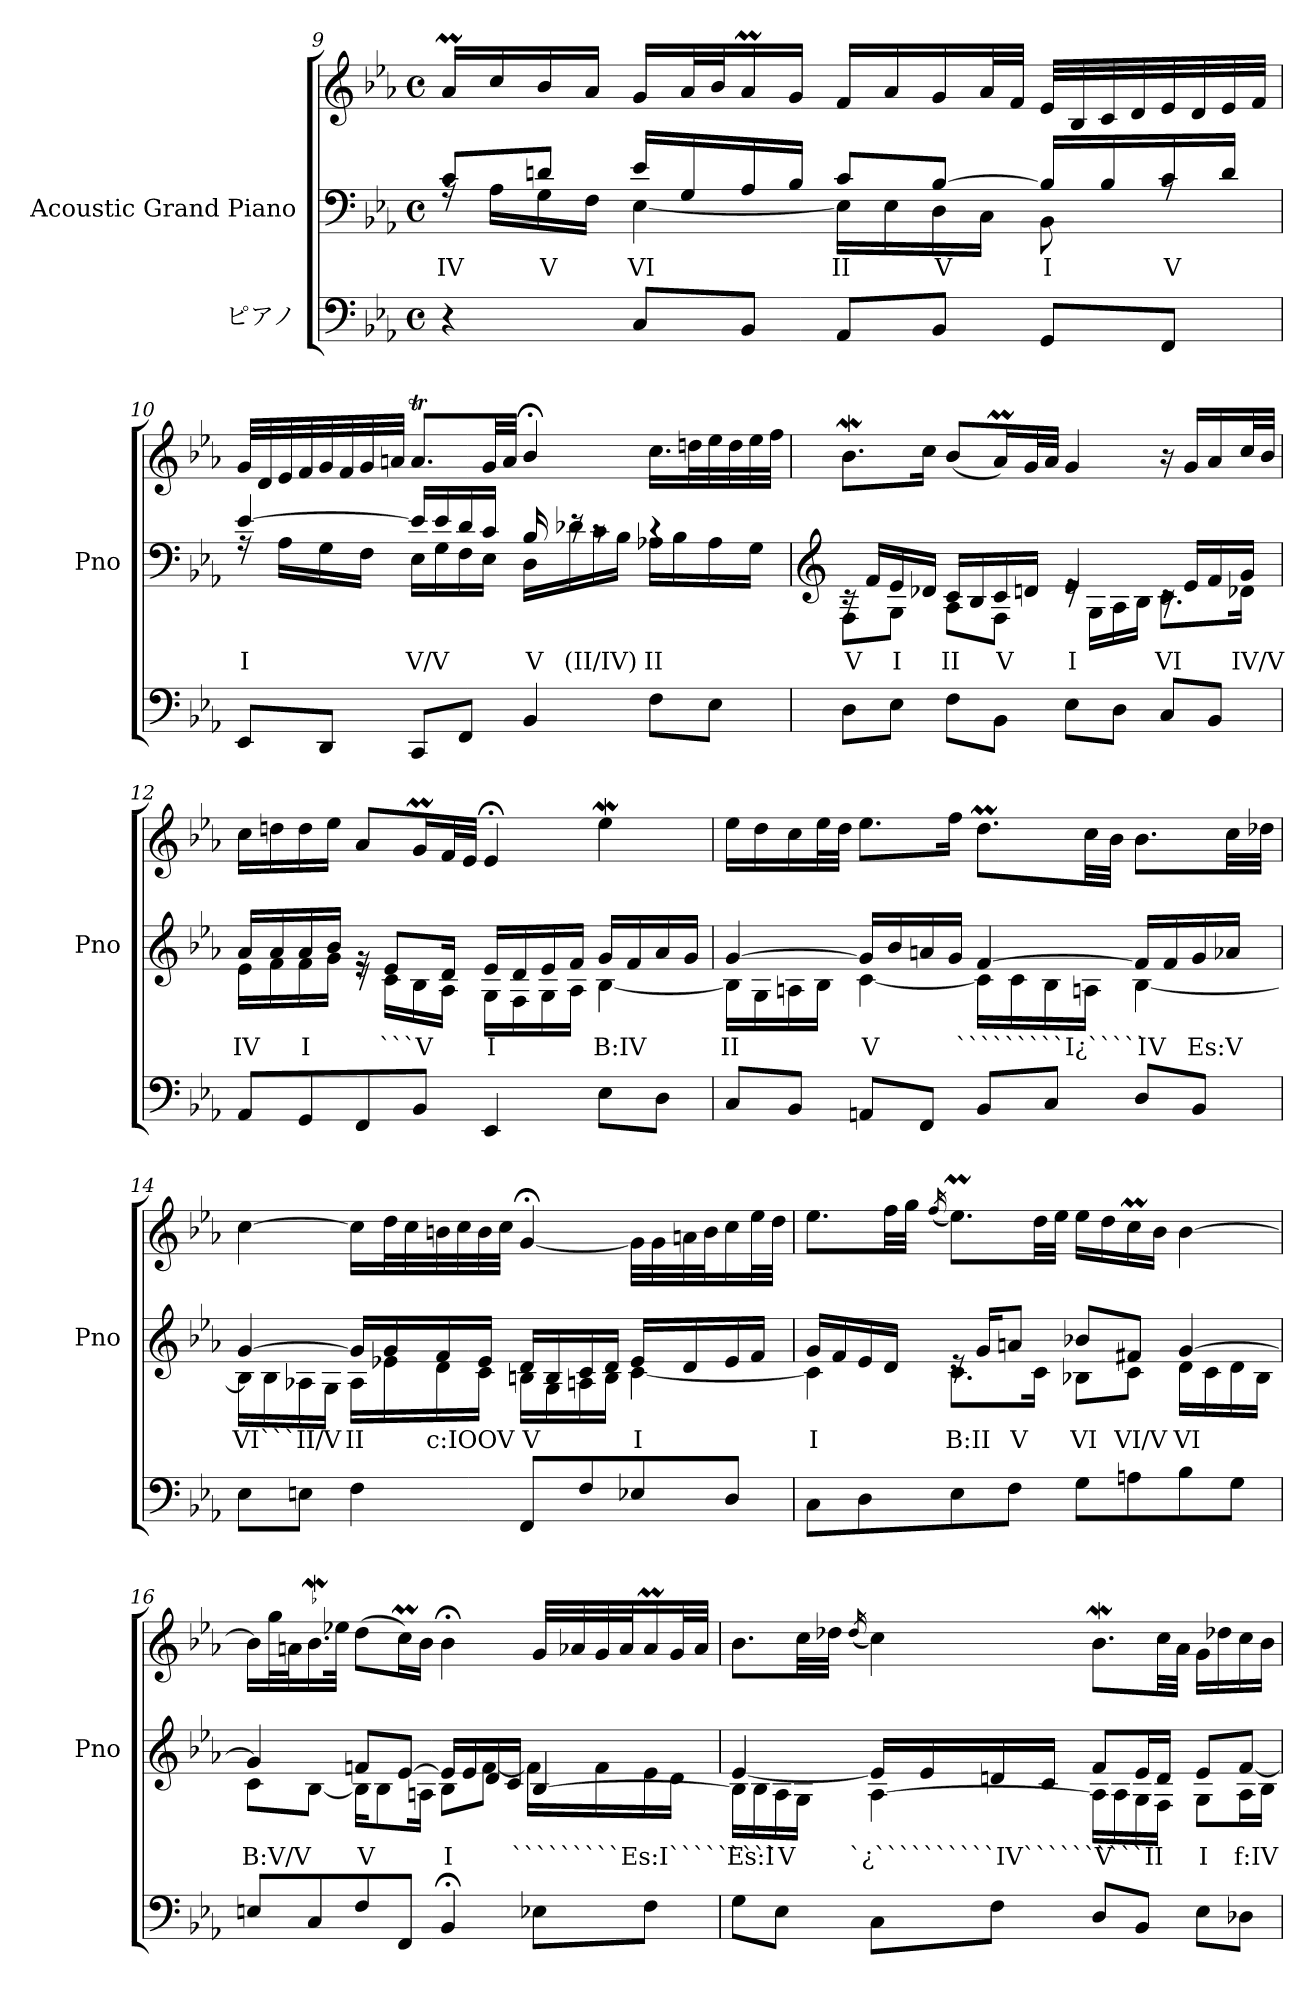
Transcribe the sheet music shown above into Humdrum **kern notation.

**kern	**kern	**text	**kern
*part2	*part1	*part1	*part1
*staff3	*staff2	*staff2	*staff1
*I"ピアノ	*I"Acoustic Grand Piano	*	*
*	*I'Pno	*	*
!!LO:LB:g=z
*clefF4	*clefF4	*	*clefG2
*k[b-e-a-]	*k[b-e-a-]	*	*k[b-e-a-]
*E-:	*E-:	*	*E-:
*M4/4	*M4/4	*	*M4/4
*met(c)	*met(c)	*	*met(c)
=9	=9	=9	=9
!	!	!LO:LY:b	!
*	*^	*	*
4r	8c/L	16rA	IV	16a-M/LL
.	.	16A-\LL	.	16cc/
!	!	!	!LO:LY:b	!
.	8dn/J	16G\	V	16b-/
.	.	16F\JJ	.	16a-/JJ
!	!	!	!LO:LY:b	!
8C/L	16e-/LL	[<4E-\	VI	16g/LL
.	16G/	.	.	32a-/L
.	.	.	.	32b-/J
8BB-/J	16A-/	.	.	16a-M/
.	16B-/JJ	.	.	16g/JJ
!	!	!	!LO:LY:b	!
8AA-/L	8c/L	16E-\LL]	II	16f/LL
.	.	16E-\	.	16a-/
!	!	!	!LO:LY:b	!
8BB-/J	[>8B-/J	16D\	V	16g/
.	.	16C\JJ	.	32a-/L
.	.	.	.	32f/JJJ
!	!	!	!LO:LY:b	!
8GG/L	16B-/LL]	8BB-\	I	32e-/LLL
.	.	.	.	32B-/
.	16B-/	.	.	32c/
.	.	.	.	32d/
!	!	!	!LO:LY:b	!
8FF/J	16c/	8rA	V	32e-/
.	.	.	.	32d/
.	16d/JJ	.	.	32e-/
.	.	.	.	32f/JJJ
=10	=10	=10	=10	=10
!	!	!	!LO:LY:b	!
8EE-/L	[>4e-/	16rA	I	32g/LLL
.	.	.	.	32d/
.	.	16A-\LL	.	32e-/
.	.	.	.	32f/
8DD/J	.	16G\	.	32g/
.	.	.	.	32f/
.	.	16F\JJ	.	32g/
.	.	.	.	32an/JJJ
!	!	!	!LO:LY:b	!
8CC/L	16e-/LL]	16E-\LL	V/V	8.at/L
.	16e-/	16G\	.	.
8FF/J	16d/	16F\	.	.
.	16c/JJ	16E-\JJ	.	32g/LL
.	.	.	.	32a/JJJ
!	!	!	!LO:LY:b	!
4BB-/	16B-/	16D\LL	V	4b-;</
!	!	!	!LO:LY:b	!
.	16re	16d-X\	(II/IV)	.
.	8rc	16c\	.	.
.	.	16B-\JJ	.	.
!	!	!	!LO:LY:b	!
8F\L	4rc	16A-X\LL	II	16.cc\LL
.	.	16B-\	.	.
.	.	.	.	32ddn\L
8E-\J	.	16A-\	.	32ee-\
.	.	.	.	32dd\
.	.	16G\JJ	.	32ee-\
.	.	.	.	32ff\JJJ
!!LO:PB:g=z
=11	=11	=11	=11	=11
*	*clefG2	*	*	*
!	!	!	!LO:LY:b	!
8D\L	16rc	8F\L	V	8.b-W\L
.	16f/LL	.	.	.
!	!	!	!LO:LY:b	!
8E-\J	16e-/	8G\J	I	.
.	16d-X/JJ	.	.	16cc\Jk
!	!	!	!LO:LY:b	!
8F\L	16c/LL	8A-\L	II	(<8b-/L
.	16B-/	.	.	.
!	!	!	!LO:LY:b	!
8BB-\J	16c/	8F\J	V	16a-M/L)
.	16dn/JJ	.	.	32g/L
.	.	.	.	32a-/JJJ
!	!	!	!LO:LY:b	!
8E-\L	4e-/	16re	I	4g/
.	.	16G\LL	.	.
8D\J	.	16A-\	.	.
.	.	16B-\JJ	.	.
!	!	!	!LO:LY:b	!
8C/L	16rc	8.c\L	VI	16r
.	16e-/LL	.	.	16g/LL
8BB-/J	16f/	.	.	16a-/
!	!	!	!LO:LY:b	!
.	16g/JJ	16d-X\Jk	IV/V	32cc/L
.	.	.	.	32b-/JJJ
=12	=12	=12	=12	=12
!	!	!	!LO:LY:b	!
8AA-/L	16a-/LL	16e-\LL	IV	16cc\LL
.	16a-/	16f\	.	16ddn\
!	!	!	!LO:LY:b	!
8GG/	16a-/	16f\	I	16dd\
.	16b-/JJ	16g\JJ	.	16ee-\JJ
!	!	!	!LO:LY:b	!
8FF/	16re	16rg	II	8a-/L
!	!	!	!LO:LY:b	!
.	8e-/L	16c\LL	```V	.
8BB-/J	.	16B-\	.	16gm/L
.	16d/Jk	16A-\JJ	.	32f/L
.	.	.	.	32e-/JJJ
!	!	!	!LO:LY:b	!
4EE-/	16e-/LL	16G\LL	I	4e-;/
.	16d/	16F\	.	.
.	16e-/	16G\	.	.
.	16f/JJ	16A-\JJ	.	.
!	!	!	!LO:LY:b	!
8E-\L	16g/LL	[<4B-\	B:IV	4ee-w\
.	16f/	.	.	.
8D\J	16a-/	.	.	.
.	16g/JJ	.	.	.
=13	=13	=13	=13	=13
!	!	!	!LO:LY:b	!
8C/L	[>4g/	16B-\LL]	II	16ee-\LL
.	.	16G\	.	16dd\
8BB-/J	.	16An\	.	16cc\
.	.	16B-\JJ	.	32ee-\L
.	.	.	.	32dd\JJJ
!	!	!	!LO:LY:b	!
8AAn/L	16g/LL]	[<4c\	V	8.ee-\L
.	16b-/	.	.	.
8FF/J	16an/	.	.	.
.	16g/JJ	.	.	16ff\Jk
!	!	!	!LO:LY:b	!
8BB-/L	[>4f/	16c\LL]	`````````I¿`````V	8.ddm\L
.	.	16c\	.	.
8C/J	.	16B-\	.	.
.	.	16An\JJ	.	32cc\LL
.	.	.	.	32b-\JJJ
!	!	!	!LO:LY:b	!
8D/L	16f/LL]	[<4B-\	I	8.b-\L
.	16f/	.	.	.
!	!	!	!LO:LY:b	!
8BB-/J	16g/	.	Es:V	.
.	16a-X/JJ	.	.	32cc\LL
.	.	.	.	32dd-X\JJJ
!!LO:LB:g=z
=14	=14	=14	=14	=14
!	!	!	!LO:LY:b	!
8E-\L	[>4g/	16B-\LL]	VI```II/V	[4cc\
.	.	16B-\	.	.
8En\J	.	16A-X\	.	.
.	.	16G\JJ	.	.
!	!	!	!LO:LY:b	!
4F\	16g/LL]	16A-\LL	II	16cc\LL]
.	16g/	16e-X\	.	32dd\L
.	.	.	.	32cc\
!	!	!	!LO:LY:b	!
.	16f/	16d\	c:IOOV	32bn\
.	.	.	.	32cc\
.	16e-/JJ	16c\JJ	.	32b\
.	.	.	.	32cc\JJJ
!	!	!	!LO:LY:b	!
8FF/L	16d/LL	16Bn\LL	V	[4g;/
.	16B/	16G\	.	.
8F/	16c/	16An\	.	.
.	16d/JJ	16B\JJ	.	.
!	!	!	!LO:LY:b	!
8E-X/	16e-/LL	[<4c\	I	32g\LLL]
.	.	.	.	32g\
.	16d/	.	.	32an\
.	.	.	.	32b\J
8D/J	16e-/	.	.	16cc\
.	16f/JJ	.	.	32ee-\L
.	.	.	.	32dd\JJJ
=15	=15	=15	=15	=15
!	!	!	!LO:LY:b	!
8C\L	16g/LL	4c\]	I	8.ee-\L
.	16f/	.	.	.
8D\	16e-/	.	.	.
.	16d/JJ	.	.	32ff\LL
.	.	.	.	32gg\JJJ
.	.	.	.	(<16qff/
!	!	!	!LO:LY:b	!
8E-\	16re	8.c\L	B:II	8.ee-M\L)
.	16g/KL	.	.	.
!	!	!	!LO:LY:b	!
8F\J	8an/J	.	V	.
.	.	16c\Jk	.	32dd\LL
.	.	.	.	32ee-\JJJ
!	!	!	!LO:LY:b	!
8G\L	8b-X/L	8B-X\L	VI	16ee-\LL
.	.	.	.	16dd\
!	!	!	!LO:LY:b	!
8An\	8f#X/J	8c\J	VI/V	16ccM\
.	.	.	.	16b-\JJ
!	!	!	!LO:LY:b	!
8B-\	[>4g/	16d\LL	VI	[4b-\
.	.	16c\	.	.
8G\J	.	16d\	.	.
.	.	16B-\JJ	.	.
=16	=16	=16	=16	=16
!	!	!	!LO:LY:b	!
8En/L	4g/]	8c\L	B:V/V	16b-\LL]
.	.	.	.	32gg\L
.	.	.	.	32an\J
8C/	.	[<8B-\J	.	16.b-W\
.	.	.	.	32ee-X\JJk
!	!	!	!LO:LY:b	!
8F/	8fn/L	16B-\KL]	V	(>8dd\L
.	.	8B-\	.	.
8FF/J	[>8e-/J	.	.	16ccM\L)
.	.	16An\Jk	.	16b-\JJ
!	!	!	!LO:LY:b	!
4BB-;/	16e-/LL]	8B-\L	I	4b-;<\
.	16e-/	.	.	.
.	16d/	[<8f\J	.	.
.	16c/JJ	.	.	.
!	!	!	!LO:LY:b	!
8E-X\L	[>4B-/	16f\LL]	`````````Es:I`````````V	32g/LLL
.	.	.	.	32a-X/
.	.	16f\	.	32g/
.	.	.	.	32a-/J
8F\J	.	16e-\	.	16a-M/
.	.	16d\JJ	.	32g/L
.	.	.	.	32a-/JJJ
!!LO:PB:g=z
=17	=17	=17	=17	=17
!	!	!	!LO:LY:b	!
8G\L	16B-\LL]	[>4e-/	Es:I	8.b-\L
.	16B-\	.	.	.
8E-\J	16A-\	.	.	.
.	16G\JJ	.	.	32cc\LL
.	.	.	.	32dd-X\JJJ
.	.	.	.	(<16qdd-/
!	!	!	!LO:LY:b	!
8C\L	[<4A-\	16e-/LL]	`¿``````````IV``````````II	4cc\)
.	.	16e-/	.	.
8F\J	.	16dn/	.	.
.	.	16c/JJ	.	.
!	!	!	!LO:LY:b	!
8D/L	16A-\LL]	8f/L	V	8.b-W\L
.	16A-\	.	.	.
8BB-/J	16G\	16e-/L	.	.
.	16F\JJ	16d/JJ	.	32cc\LL
.	.	.	.	32a-\JJJ
!	!	!	!LO:LY:b	!
8E-\L	8G\L	8e-/L	I	16g\LL
.	.	.	.	16dd-X\
!	!	!	!LO:LY:b	!
8D-X\J	16A-\L	[>8f/J	f:IV	16cc\
.	16B-\JJ	.	.	16b-\JJ
*	*v	*v	*	*
=	=	=	=
*-	*-	*-	*-
